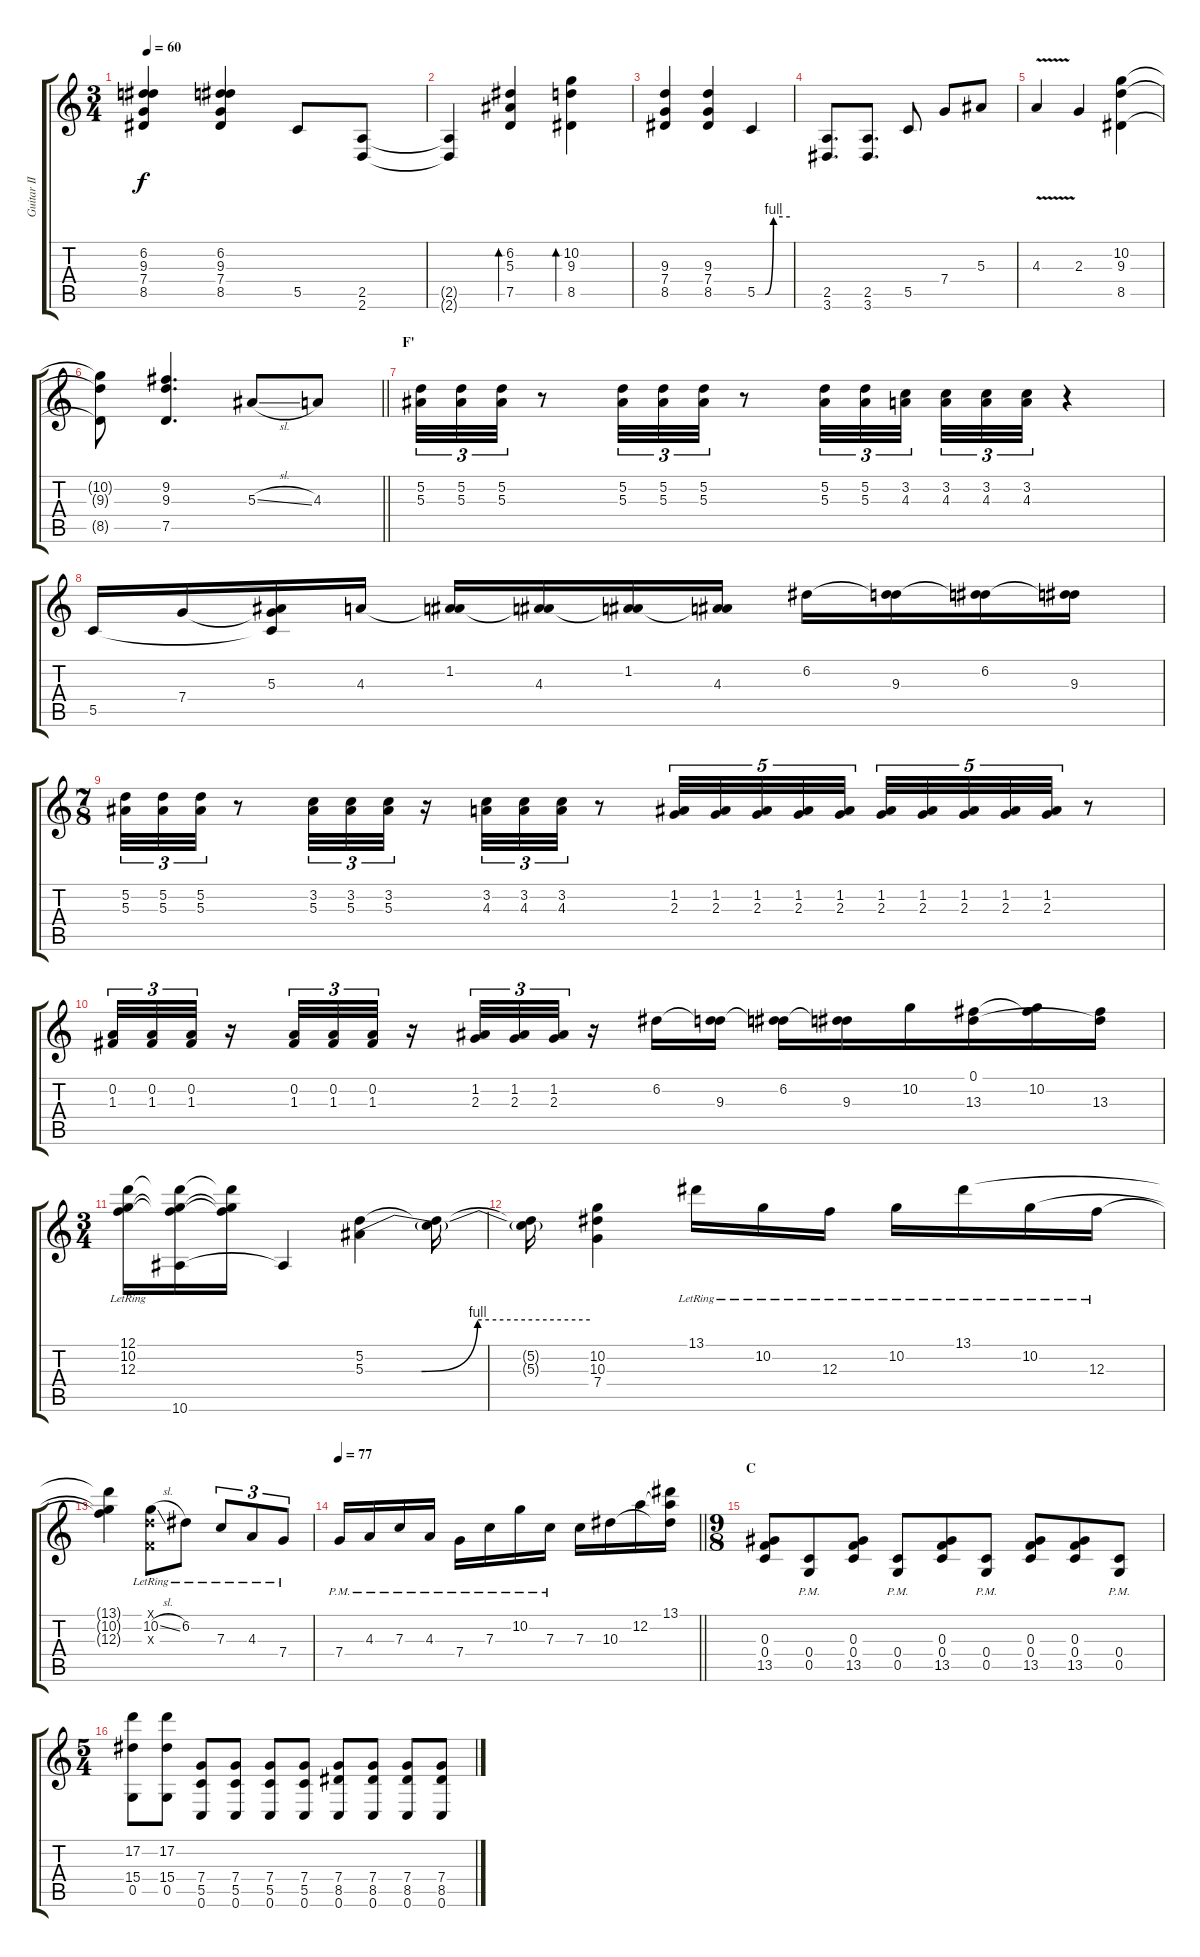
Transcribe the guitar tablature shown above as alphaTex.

\track ("Guitar II" "Guitar II") {instrument acousticguitarnylon}
\staff {score tabs}
\tuning (D4 A3 F3 C3 G2 C2) {hide}
\ts (3 4)
\tempo 60
\clef g2
\ks c
(6.2 9.3 7.4 8.5).4{dy f} (6.2 9.3 7.4 8.5).4 5.5.8 (2.5 2.6).8 |
(2.5{t} 2.6{t}).4 (6.2 5.3 7.5).4{bd 30} (10.2 9.3 8.5).4{bd 30} |
(9.3 7.4 8.5).4 (9.3 7.4 8.5).4 5.5{be (custom 0 0 15 0 30 4 60 4)}.4 |
(2.5 3.6).8{d} (2.5 3.6).8{d} 5.5.8 7.4.8 5.3.8 |
4.3{v}.4 2.3.4 (10.2 9.3 8.5).4 |
\barLineRight lightlight
(10.2{t} 9.3{t} 8.5{t}).8 (9.2 9.3 7.5).4{d} 5.3{sl}.8 4.3.8 |
\section ("" "F'")
(5.2 5.3).32{tu (3 2)} (5.2 5.3).32{tu (3 2)} (5.2 5.3).32{tu (3 2)} r.8 (5.2 5.3).32{tu (3 2)} (5.2 5.3).32{tu (3 2)} (5.2 5.3).32{tu (3 2)} r.8 (5.2 5.3).32{tu (3 2)} (5.2 5.3).32{tu (3 2)} (3.2 4.3).32{tu (3 2) beam splitsecondary} (3.2 4.3).32{tu (3 2)} (3.2 4.3).32{tu (3 2)} (3.2 4.3).32{tu (3 2)} r.4 |
5.5.16 7.4.16 (5.3 7.4{t} 5.5{t}).16 4.3.16 (1.2 4.3{t}).16 (1.2{t} 4.3).16 (1.2 4.3{t}).16 (1.2{t} 4.3).16 6.2.16 (6.2{t} 9.3).16 (6.2 9.3{t}).16 (6.2{t} 9.3).16 |
\ts (7 8)
(5.2 5.3).32{tu (3 2)} (5.2 5.3).32{tu (3 2)} (5.2 5.3).32{tu (3 2)} r.8 (3.2 5.3).32{tu (3 2)} (3.2 5.3).32{tu (3 2)} (3.2 5.3).32{tu (3 2)} r.16 (3.2 4.3).32{tu (3 2)} (3.2 4.3).32{tu (3 2)} (3.2 4.3).32{tu (3 2)} r.8 (1.2 2.3).32{tu (5 4)} (1.2 2.3).32{tu (5 4)} (1.2 2.3).32{tu (5 4)} (1.2 2.3).32{tu (5 4)} (1.2 2.3).32{tu (5 4)} (1.2 2.3).32{tu (5 4)} (1.2 2.3).32{tu (5 4)} (1.2 2.3).32{tu (5 4)} (1.2 2.3).32{tu (5 4)} (1.2 2.3).32{tu (5 4)} r.8 |
(0.2 1.3).32{tu (3 2)} (0.2 1.3).32{tu (3 2)} (0.2 1.3).32{tu (3 2)} r.16 (0.2 1.3).32{tu (3 2)} (0.2 1.3).32{tu (3 2)} (0.2 1.3).32{tu (3 2)} r.16 (1.2 2.3).32{tu (3 2)} (1.2 2.3).32{tu (3 2)} (1.2 2.3).32{tu (3 2)} r.16 6.2.16 (6.2{t} 9.3).16 (6.2 9.3{t}).16 (6.2{t} 9.3).16 10.2.16 (0.1 13.3).16 (10.2 13.3{t}).16 (0.1{t} 13.3).16 |
\ts (3 4)
(12.1{lr} 10.2 12.3).16{balance 6} (12.1{t} 10.2{t} 12.3{t} 10.6).16 (12.1{t} 10.2{t} 12.3{t}).16 10.6{t}.4 (5.2 5.3{be (custom 0 0 15 0 30 4 60 4)}).4 (5.2{t} 5.3{t}).16 |
(5.2{t} 5.3{t}).16 (10.2 10.3 7.4).4 13.1{lr}.16 10.2{lr}.16 12.3{lr}.16 10.2{lr}.16 13.1{lr}.16 10.2{lr}.16 12.3{lr}.16 |
(13.1{t} 10.2{t} 12.3{t}).4 (0.1{x} 10.2{sl lr} 0.3{x}).8 6.2{lr}.8 7.3{lr}.8{tu (3 2)} 4.3{lr}.8{tu (3 2)} 7.4{lr}.8{tu (3 2)} |
\tempo 77
\barLineRight lightlight
7.4{pm}.16 4.3{pm}.16 7.3{pm}.16 4.3{pm}.16 7.4{pm}.16 7.3{pm}.16 10.2{pm}.16 7.3{pm}.16 7.3.16 10.3.16 12.2.16 (13.1 12.2{t} 10.3{t}).16 |
\ts (9 8)
\section ("" "C")
(0.3 0.4 13.5).8 (0.4{pm} 0.5{pm}).8 (0.3 0.4 13.5).8 (0.4{pm} 0.5{pm}).8 (0.3 0.4 13.5).8 (0.4{pm} 0.5{pm}).8 (0.3 0.4 13.5).8 (0.3 0.4 13.5).8 (0.4{pm} 0.5{pm}).8 |
\ts (5 4)
(17.2 15.4 0.5).8 (17.2 15.4 0.5).8 (7.4 5.5 0.6).8 (7.4 5.5 0.6).8 (7.4 5.5 0.6).8 (7.4 5.5 0.6).8 (7.4 8.5 0.6).8 (7.4 8.5 0.6).8 (7.4 8.5 0.6).8 (7.4 8.5 0.6).8
